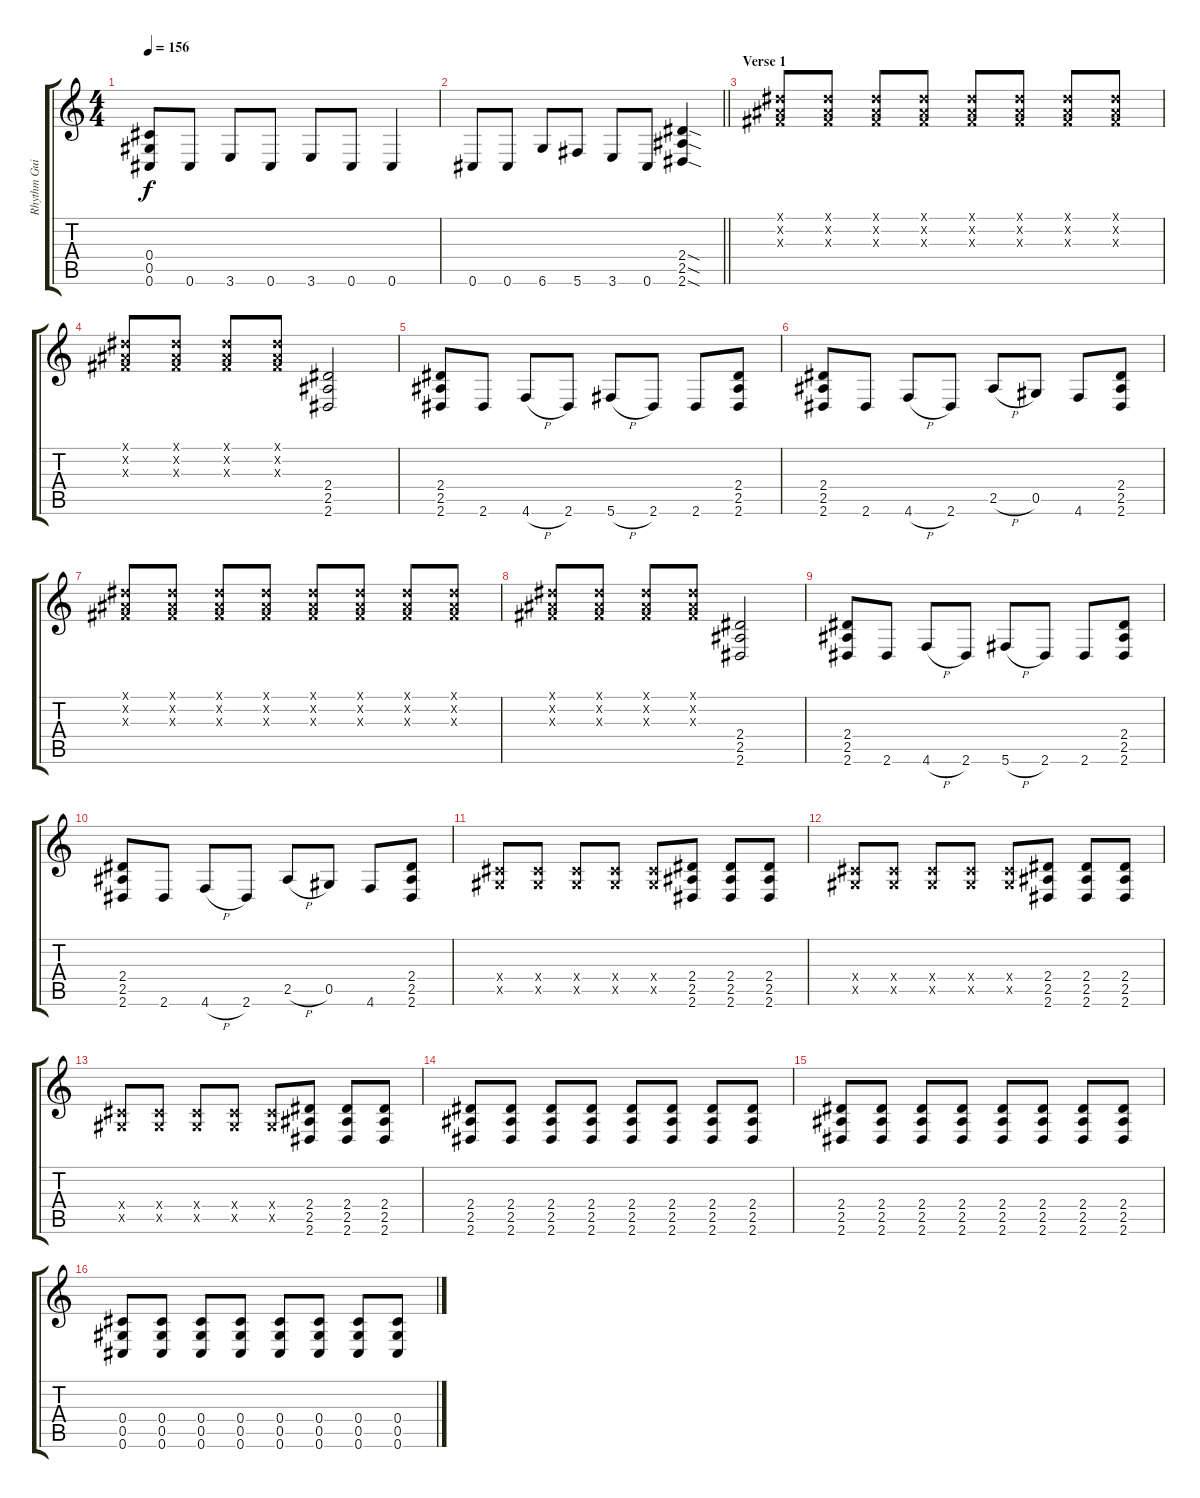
\track ("Rhythm Guitar" "Rhythm Gui") {instrument distortionguitar}
\staff {score tabs}
\tuning (Eb4 Bb3 Gb3 Db3 Ab2 Db2) {hide}
\ts (4 4)
\tempo 156
\clef g2
\ks c
(0.4 0.5 0.6).8{dy f} 0.6.8 3.6.8 0.6.8 3.6.8 0.6.8 0.6.4 |
\barLineRight lightlight
0.6.8 0.6.8 6.6.8 5.6.8 3.6.8 0.6.8 (2.4{sod} 2.5{sod} 2.6{sod}).4 |
\section ("" "Verse 1")
(0.1{x} 0.2{x} 0.3{x}).8 (0.1{x} 0.2{x} 0.3{x}).8 (0.1{x} 0.2{x} 0.3{x}).8 (0.1{x} 0.2{x} 0.3{x}).8 (0.1{x} 0.2{x} 0.3{x}).8 (0.1{x} 0.2{x} 0.3{x}).8 (0.1{x} 0.2{x} 0.3{x}).8 (0.1{x} 0.2{x} 0.3{x}).8 |
(0.1{x} 0.2{x} 0.3{x}).8 (0.1{x} 0.2{x} 0.3{x}).8 (0.1{x} 0.2{x} 0.3{x}).8 (0.1{x} 0.2{x} 0.3{x}).8 (2.4 2.5 2.6).2 |
(2.4 2.5 2.6).8 2.6.8 4.6{h}.8 2.6.8 5.6{h}.8 2.6.8 2.6.8 (2.4 2.5 2.6).8 |
(2.4 2.5 2.6).8 2.6.8 4.6{h}.8 2.6.8 2.5{h}.8 0.5.8 4.6.8 (2.4 2.5 2.6).8 |
(0.1{x} 0.2{x} 0.3{x}).8 (0.1{x} 0.2{x} 0.3{x}).8 (0.1{x} 0.2{x} 0.3{x}).8 (0.1{x} 0.2{x} 0.3{x}).8 (0.1{x} 0.2{x} 0.3{x}).8 (0.1{x} 0.2{x} 0.3{x}).8 (0.1{x} 0.2{x} 0.3{x}).8 (0.1{x} 0.2{x} 0.3{x}).8 |
(0.1{x} 0.2{x} 0.3{x}).8 (0.1{x} 0.2{x} 0.3{x}).8 (0.1{x} 0.2{x} 0.3{x}).8 (0.1{x} 0.2{x} 0.3{x}).8 (2.4 2.5 2.6).2 |
(2.4 2.5 2.6).8 2.6.8 4.6{h}.8 2.6.8 5.6{h}.8 2.6.8 2.6.8 (2.4 2.5 2.6).8 |
(2.4 2.5 2.6).8 2.6.8 4.6{h}.8 2.6.8 2.5{h}.8 0.5.8 4.6.8 (2.4 2.5 2.6).8 |
(0.4{x} 0.5{x}).8 (0.4{x} 0.5{x}).8 (0.4{x} 0.5{x}).8 (0.4{x} 0.5{x}).8 (0.4{x} 0.5{x}).8 (2.4 2.5 2.6).8 (2.4 2.5 2.6).8 (2.4 2.5 2.6).8 |
(0.4{x} 0.5{x}).8 (0.4{x} 0.5{x}).8 (0.4{x} 0.5{x}).8 (0.4{x} 0.5{x}).8 (0.4{x} 0.5{x}).8 (2.4 2.5 2.6).8 (2.4 2.5 2.6).8 (2.4 2.5 2.6).8 |
(0.4{x} 0.5{x}).8 (0.4{x} 0.5{x}).8 (0.4{x} 0.5{x}).8 (0.4{x} 0.5{x}).8 (0.4{x} 0.5{x}).8 (2.4 2.5 2.6).8 (2.4 2.5 2.6).8 (2.4 2.5 2.6).8 |
(2.4 2.5 2.6).8 (2.4 2.5 2.6).8 (2.4 2.5 2.6).8 (2.4 2.5 2.6).8 (2.4 2.5 2.6).8 (2.4 2.5 2.6).8 (2.4 2.5 2.6).8 (2.4 2.5 2.6).8 |
(2.4 2.5 2.6).8 (2.4 2.5 2.6).8 (2.4 2.5 2.6).8 (2.4 2.5 2.6).8 (2.4 2.5 2.6).8 (2.4 2.5 2.6).8 (2.4 2.5 2.6).8 (2.4 2.5 2.6).8 |
(0.4 0.5 0.6).8 (0.4 0.5 0.6).8 (0.4 0.5 0.6).8 (0.4 0.5 0.6).8 (0.4 0.5 0.6).8 (0.4 0.5 0.6).8 (0.4 0.5 0.6).8 (0.4 0.5 0.6).8
